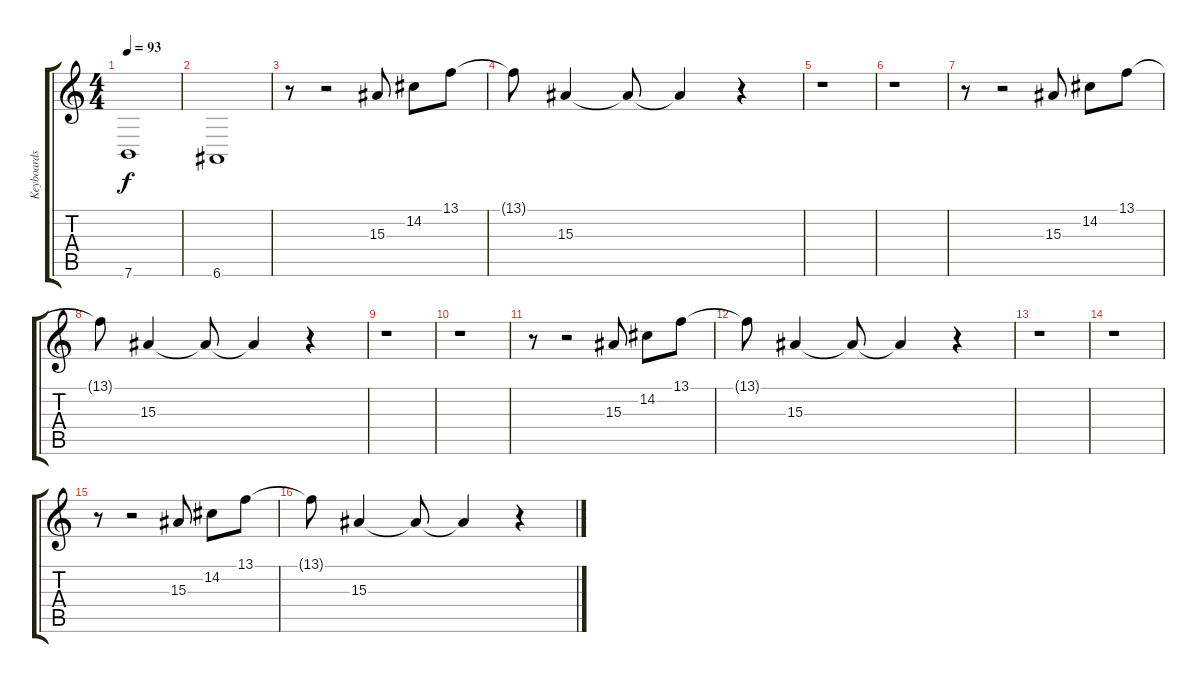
\track ("Keyboards" "Keyboards") {instrument celesta}
\staff {score tabs}
\tuning (E4 B3 G3 D3 A2 E2) {hide}
\ts (4 4)
\tempo 93
\clef g2
\ks c
7.6.1{dy f} |
6.6.1 |
r.8 r.2 15.3.8 14.2.8 13.1.8 |
13.1{t}.8 15.3.4 15.3{t}.8 15.3{t}.4 r.4 |
r.1 |
r.1 |
r.8 r.2 15.3.8 14.2.8 13.1.8 |
13.1{t}.8 15.3.4 15.3{t}.8 15.3{t}.4 r.4 |
r.1 |
r.1 |
r.8 r.2 15.3.8 14.2.8 13.1.8 |
13.1{t}.8 15.3.4 15.3{t}.8 15.3{t}.4 r.4 |
r.1 |
r.1 |
r.8 r.2 15.3.8 14.2.8 13.1.8 |
13.1{t}.8 15.3.4 15.3{t}.8 15.3{t}.4 r.4
